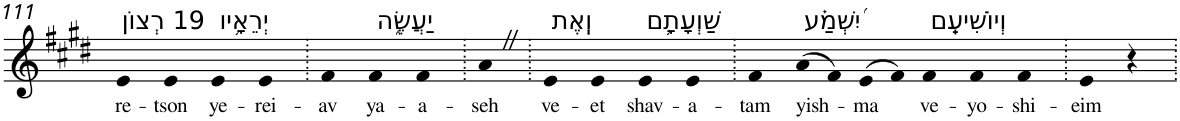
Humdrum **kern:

**kern	**text
*part1	*part1
*staff1	*staff1
*I"Piano	*
*I'Pno	*
!!LO:PB:g=z
*clefG2	*
*k[f#c#g#d#]	*
*E:	*
=111	=111
!LO:TX:a:t=19 רְצוֹן	!
!	!LO:LY:b
4e	re-
!	!LO:LY:b
4e	-tson
!LO:TX:a:t=יְרֵאָ֥יו	!
!	!LO:LY:b
4e	ye-
!	!LO:LY:b
4e	-rei-
=112.	=112.
!	!LO:LY:b
4f#	-av
!LO:TX:a:t=יַעֲשֶׂ֑ה	!
!	!LO:LY:b
4f#	ya-
!	!LO:LY:b
4f#	-a-
=113.	=113.
!	!LO:LY:b
4aZ	-seh
=114.	=114.
!LO:TX:a:t=וְֽאֶת	!
!	!LO:LY:b
4e	ve-
!	!LO:LY:b
4e	-et
!LO:TX:a:t=שַׁוְעָתָ֥ם	!
!	!LO:LY:b
4e	shav-
!	!LO:LY:b
4e	-a-
=115.	=115.
!	!LO:LY:b
4f#	-tam
!LO:TX:a:t=יִ֝שְׁמַ֗ע	!
!	!LO:LY:b
(>8a	yish-
8f#)	.
!	!LO:LY:b
(>8e	-ma
8f#)	.
!LO:TX:a:t=וְיוֹשִׁיעֵֽם	!
!	!LO:LY:b
4f#	ve-
!	!LO:LY:b
4f#	-yo-
!	!LO:LY:b
4f#	-shi-
=116.	=116.
!	!LO:LY:b
4e	-eim
4r	.
=.	=.
*-	*-
